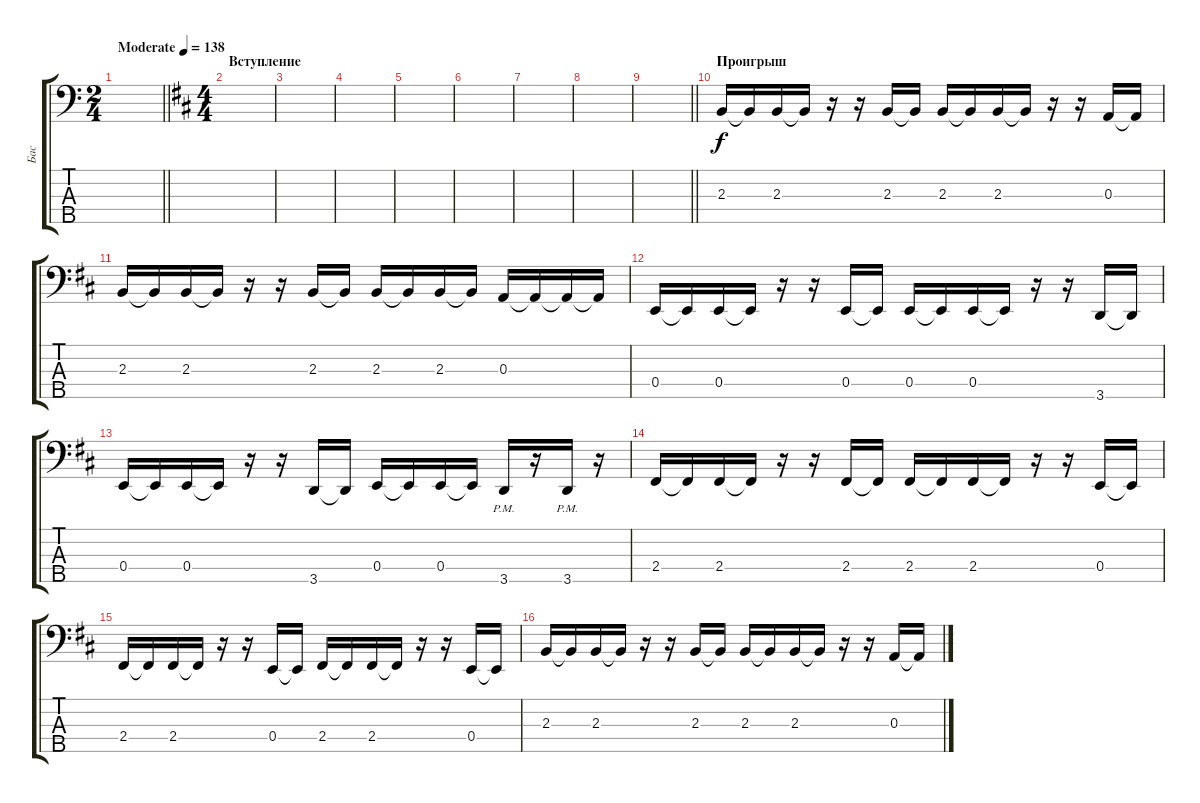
\track ("Бас" "Бас") {instrument electricbassfinger}
\staff {score tabs}
\tuning (G2 D2 A1 E1 B0) {hide}
\ts (2 4)
\tempo (138 "Moderate")
\clef f4
\barLineRight lightlight
\ks c
|
\ts (4 4)
\section ("" "Вступление")
\ks bminor
|
|
|
|
|
|
|
\barLineRight lightlight
|
\section ("" "Проигрыш")
2.3.16 2.3{t}.16 2.3.16 2.3{t}.16 r.16 r.16 2.3.16 2.3{t}.16 2.3.16 2.3{t}.16 2.3.16 2.3{t}.16 r.16 r.16 0.3.16 0.3{t}.16 |
2.3.16 2.3{t}.16 2.3.16 2.3{t}.16 r.16 r.16 2.3.16 2.3{t}.16 2.3.16 2.3{t}.16 2.3.16 2.3{t}.16 0.3.16 0.3{t}.16 0.3{t}.16 0.3{t}.16 |
0.4.16 0.4{t}.16 0.4.16 0.4{t}.16 r.16 r.16 0.4.16 0.4{t}.16 0.4.16 0.4{t}.16 0.4.16 0.4{t}.16 r.16 r.16 3.5.16 3.5{t}.16 |
0.4.16 0.4{t}.16 0.4.16 0.4{t}.16 r.16 r.16 3.5.16 3.5{t}.16 0.4.16 0.4{t}.16 0.4.16 0.4{t}.16 3.5{pm}.16 r.16 3.5{pm}.16 r.16 |
2.4.16 2.4{t}.16 2.4.16 2.4{t}.16 r.16 r.16 2.4.16 2.4{t}.16 2.4.16 2.4{t}.16 2.4.16 2.4{t}.16 r.16 r.16 0.4.16 0.4{t}.16 |
2.4.16 2.4{t}.16 2.4.16 2.4{t}.16 r.16 r.16 0.4.16 0.4{t}.16 2.4.16 2.4{t}.16 2.4.16 2.4{t}.16 r.16 r.16 0.4.16 0.4{t}.16 |
2.3.16 2.3{t}.16 2.3.16 2.3{t}.16 r.16 r.16 2.3.16 2.3{t}.16 2.3.16 2.3{t}.16 2.3.16 2.3{t}.16 r.16 r.16 0.3.16 0.3{t}.16
